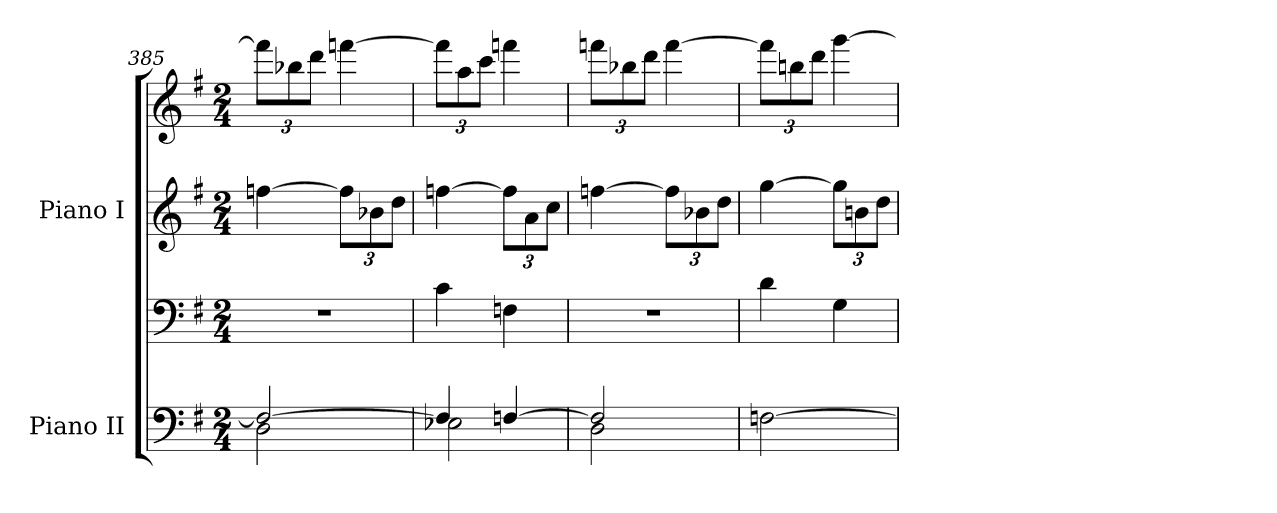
**kern	**kern	**kern	**kern
*part2	*part2	*part1	*part1
*staff4	*staff3	*staff2	*staff1
*I"Piano II	*	*I"Piano I	*
*I'Pno. II	*	*I'Pno. I	*
*clefF4	*clefF4	*clefG2	*clefG2
*k[f#]	*k[f#]	*k[f#]	*k[f#]
*M2/4	*M2/4	*M2/4	*M2/4
=385	=385	=385	=385
*^	*	*	*
*	*	*	*	*Xbrackettup
2F!/_	2D!\	2r	[4ffn\	12fff\L]
.	.	.	.	12bb-X\
.	.	.	.	12ddd\J
*	*	*	*Xbrackettup	*
.	.	.	12ff\L]	[4fffn\
.	.	.	12b-X\	.
.	.	.	12dd\J	.
=386	=386	=386	=386	=386
4F!/]	2E-X!\	4c!\	[4ffn\	12fff\L]
.	.	.	.	12aa\
.	.	.	.	12ccc\J
[4Fn!/	.	4Fn!\	12ff\L]	4fffn\
.	.	.	12a\	.
.	.	.	12cc\J	.
!!LO:PB:g=z
=387	=387	=387	=387	=387
2F!/]	2D!\	2r	[4ffn\	12fffn\L
.	.	.	.	12bb-X\
.	.	.	.	12ddd\J
.	.	.	12ff\L]	[4fff\
.	.	.	12b-X\	.
.	.	.	12dd\J	.
*v	*v	*	*	*
=388	=388	=388	=388
[2Fn!\	4d!\	[4gg\	12fff\L]
.	.	.	12bbn\
.	.	.	12ddd\J
.	4G!\	12gg\L]	[4ggg\
.	.	12bn\	.
.	.	12dd\J	.
=	=	=	=
*-	*-	*-	*-
